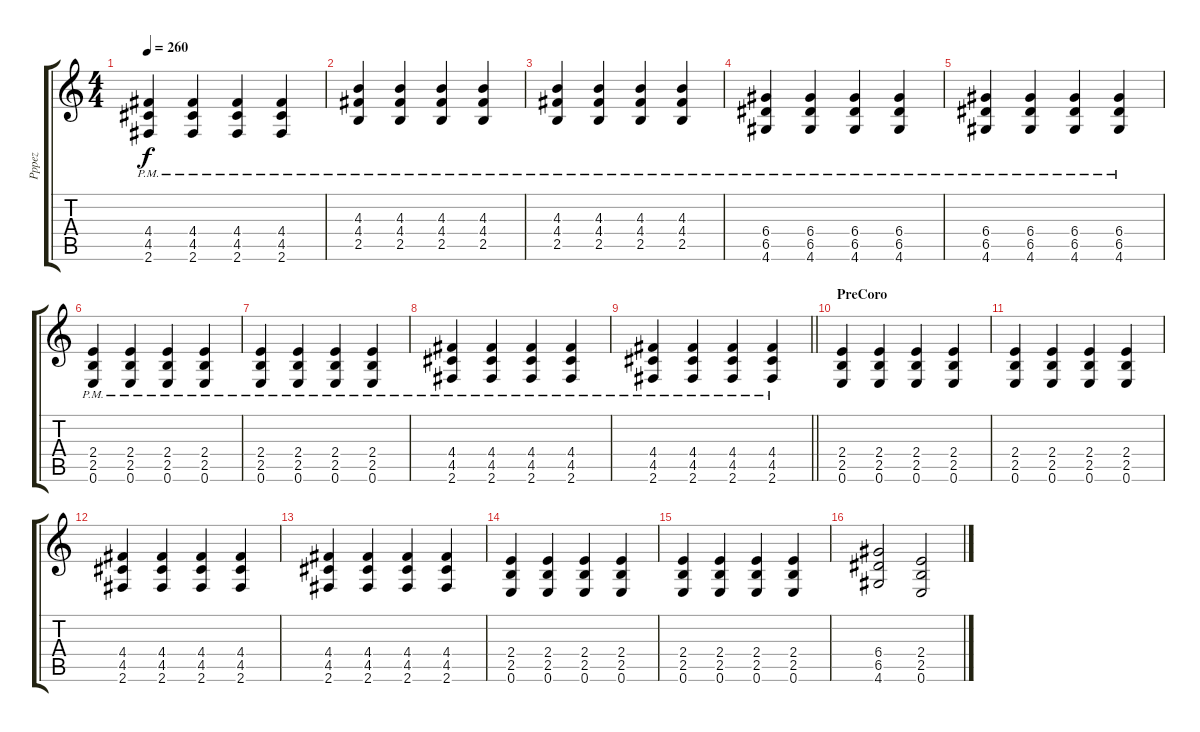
\track ("Pppez" "Pppez") {instrument distortionguitar}
\staff {score tabs}
\tuning (E4 B3 G3 D3 A2 E2) {hide}
\ts (4 4)
\tempo 260
\clef g2
\ks c
(4.4{pm} 4.5{pm} 2.6{pm}).4{dy f} (4.4{pm} 4.5{pm} 2.6{pm}).4 (4.4{pm} 4.5{pm} 2.6{pm}).4 (4.4{pm} 4.5{pm} 2.6{pm}).4 |
(4.3{pm} 4.4{pm} 2.5{pm}).4 (4.3{pm} 4.4{pm} 2.5{pm}).4 (4.3{pm} 4.4{pm} 2.5{pm}).4 (4.3{pm} 4.4{pm} 2.5{pm}).4 |
(4.3{pm} 4.4{pm} 2.5{pm}).4 (4.3{pm} 4.4{pm} 2.5{pm}).4 (4.3{pm} 4.4{pm} 2.5{pm}).4 (4.3{pm} 4.4{pm} 2.5{pm}).4 |
(6.4{pm} 6.5{pm} 4.6{pm}).4 (6.4{pm} 6.5{pm} 4.6{pm}).4 (6.4{pm} 6.5{pm} 4.6{pm}).4 (6.4{pm} 6.5{pm} 4.6{pm}).4 |
(6.4{pm} 6.5{pm} 4.6{pm}).4 (6.4{pm} 6.5{pm} 4.6{pm}).4 (6.4{pm} 6.5{pm} 4.6{pm}).4 (6.4{pm} 6.5{pm} 4.6{pm}).4 |
(2.4{pm} 2.5{pm} 0.6{pm}).4 (2.4{pm} 2.5{pm} 0.6{pm}).4 (2.4{pm} 2.5{pm} 0.6{pm}).4 (2.4{pm} 2.5{pm} 0.6{pm}).4 |
(2.4{pm} 2.5{pm} 0.6{pm}).4 (2.4{pm} 2.5{pm} 0.6{pm}).4 (2.4{pm} 2.5{pm} 0.6{pm}).4 (2.4{pm} 2.5{pm} 0.6{pm}).4 |
(4.4{pm} 4.5{pm} 2.6{pm}).4 (4.4{pm} 4.5{pm} 2.6{pm}).4 (4.4{pm} 4.5{pm} 2.6{pm}).4 (4.4{pm} 4.5{pm} 2.6{pm}).4 |
\barLineRight lightlight
(4.4{pm} 4.5{pm} 2.6{pm}).4 (4.4{pm} 4.5{pm} 2.6{pm}).4 (4.4{pm} 4.5{pm} 2.6{pm}).4 (4.4{pm} 4.5{pm} 2.6{pm}).4 |
\section ("" "PreCoro")
(2.4 2.5 0.6).4 (2.4 2.5 0.6).4 (2.4 2.5 0.6).4 (2.4 2.5 0.6).4 |
(2.4 2.5 0.6).4 (2.4 2.5 0.6).4 (2.4 2.5 0.6).4 (2.4 2.5 0.6).4 |
(4.4 4.5 2.6).4 (4.4 4.5 2.6).4 (4.4 4.5 2.6).4 (4.4 4.5 2.6).4 |
(4.4 4.5 2.6).4 (4.4 4.5 2.6).4 (4.4 4.5 2.6).4 (4.4 4.5 2.6).4 |
(2.4 2.5 0.6).4 (2.4 2.5 0.6).4 (2.4 2.5 0.6).4 (2.4 2.5 0.6).4 |
(2.4 2.5 0.6).4 (2.4 2.5 0.6).4 (2.4 2.5 0.6).4 (2.4 2.5 0.6).4 |
(6.4 6.5 4.6).2 (2.4 2.5 0.6).2
